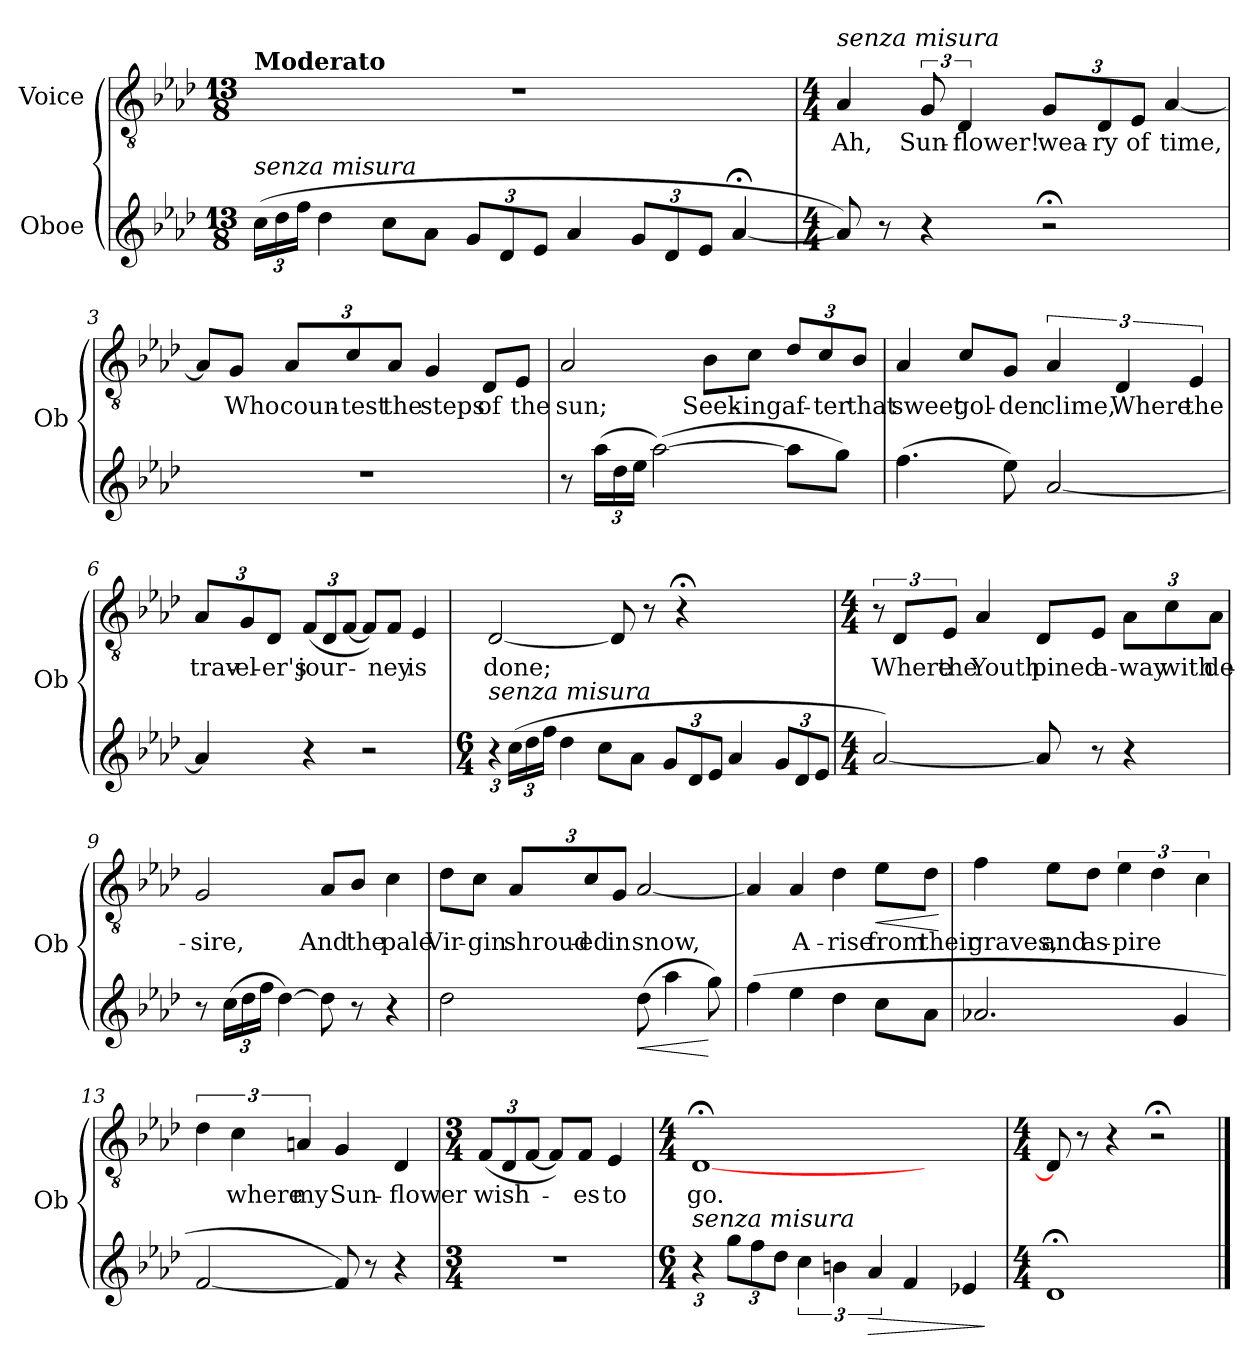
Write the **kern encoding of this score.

**kern	**dynam	**kern	**text	**dynam
*part2	*part2	*part1	*part1	*part1
*staff2	*staff2	*staff1	*staff1	*staff1
*I"Oboe	*	*I"Voice	*	*
*I'Ob	*	*	*	*
*clefG2	*	*clefGv2	*	*
*k[b-e-a-d-]	*	*k[b-e-a-d-]	*	*
*M13/8	*	*M13/8	*	*
*Xbrackettup	*	*	*	*
=1	=1	=1	=1	=1
!	!	!LO:TX:a:B:t=Moderato	!	!
!LO:TX:a:i:t=senza misura	!	!	!	!
(<24cc\LL	.	8%13r	.	.
24dd-\	.	.	.	.
24ff\JJ	.	.	.	.
4dd-\	.	.	.	.
8cc\L	.	.	.	.
8a-\J	.	.	.	.
12g/L	.	.	.	.
12d-/	.	.	.	.
12e-/J	.	.	.	.
4a-/	.	.	.	.
12g/L	.	.	.	.
12d-/	.	.	.	.
12e-/J	.	.	.	.
[4a-;</	.	.	.	.
=2	=2	=2	=2	=2
*M4/4	*	*M4/4	*	*
!	!	!LO:TX:a:i:t=senza misura	!	!
!	!	!	!LO:LY:b	!
8a-/])	.	4A-/	Ah,	.
8r	.	.	.	.
!	!	!	!LO:LY:b	!
4r	.	12G/	Sun-	.
!	!	!	!LO:LY:b	!
.	.	6D-/	-flower!	.
*	*	*Xbrackettup	*	*
!	!	!	!LO:LY:b	!
2r;<	.	12G/L	wea-	.
!	!	!	!LO:LY:b	!
.	.	12D-/	-ry	.
!	!	!	!LO:LY:b	!
.	.	12E-/J	of	.
!	!	!	!LO:LY:b	!
.	.	[4A-/	time,	.
!!LO:LB:g=z
=3	=3	=3	=3	=3
1r	.	8A-/L]	.	.
!	!	!	!LO:LY:b	!
.	.	8G/J	Who	.
!	!	!	!LO:LY:b	!
.	.	12A-/L	coun-	.
!	!	!	!LO:LY:b	!
.	.	12c/	-test	.
!	!	!	!LO:LY:b	!
.	.	12A-/J	the	.
!	!	!	!LO:LY:b	!
.	.	4G/	steps	.
!	!	!	!LO:LY:b	!
.	.	8D-/L	of	.
!	!	!	!LO:LY:b	!
.	.	8E-/J	the	.
=4	=4	=4	=4	=4
!	!	!	!LO:LY:b	!
8r	.	2A-/	sun;	.
(>24aa-\LL	.	.	.	.
24dd-\	.	.	.	.
24ee-\JJ	.	.	.	.
(>[2aa-\)	.	.	.	.
!	!	!	!LO:LY:b	!
.	.	8B-\L	Seek-	.
!	!	!	!LO:LY:b	!
.	.	8c\J	-ing	.
!	!	!	!LO:LY:b	!
8aa-\L]	.	12d-/L	af-	.
!	!	!	!LO:LY:b	!
.	.	12c/	-ter	.
8gg\J)	.	.	.	.
!	!	!	!LO:LY:b	!
.	.	12B-/J	that	.
!!LO:LB:g=z
=5	=5	=5	=5	=5
!	!	!	!LO:LY:b	!
(>4.ff\	.	4A-/	sweet	.
!	!	!	!LO:LY:b	!
.	.	8c/L	gol-	.
!	!	!	!LO:LY:b	!
8ee-\)	.	8G/J	-den	.
*	*	*brackettup	*	*
!	!	!	!LO:LY:b	!
[2a-/	.	6A-/	clime,	.
!	!	!	!LO:LY:b	!
.	.	6D-/	Where	.
!	!	!	!LO:LY:b	!
.	.	6E-/	the	.
=6	=6	=6	=6	=6
!	!	!	!LO:LY:b	!
4a-/]	.	12A-/L	trav-	.
!	!	!	!LO:LY:b	!
.	.	12G/	-el-	.
!	!	!	!LO:LY:b	!
.	.	12D-/J	-er's	.
*	*	*Xbrackettup	*	*
!	!	!	!LO:LY:b	!
4r	.	(>12F/L	jour-	.
.	.	12D-/	.	.
.	.	[12F/J	.	.
2r	.	8F/L])	.	.
!	!	!	!LO:LY:b	!
.	.	8F/J	-ney	.
!	!	!	!LO:LY:b	!
.	.	4E-/	is	.
!!LO:LB:g=z
=7	=7	=7	=7	=7
*M6/4	*	*	*	*
!LO:TX:a:i:t=senza misura	!	!	!	!
!LO:N:vis=8	!	!	!LO:LY:b	!
12r	.	[2D-/	done;	.
(<24cc\LL	.	.	.	.
24dd-\	.	.	.	.
24ff\JJ	.	.	.	.
4dd-\	.	.	.	.
8cc\L	.	.	.	.
.	.	8D-/]	.	.
8a-\J	.	.	.	.
.	.	8r	.	.
12g/L	.	.	.	.
.	.	4r;<	.	.
12d-/	.	.	.	.
12e-/J	.	.	.	.
4a-/	.	.	.	.
.	.	24%11ryy	.	.
12g/L	.	.	.	.
12d-/	.	.	.	.
12e-/J	.	.	.	.
=8	=8	=8	=8	=8
*M4/4	*	*M4/4	*	*
*	*	*brackettup	*	*
[2a-/)	.	12r	.	.
!	!	!	!LO:LY:b	!
.	.	12D-/L	Where	.
!	!	!	!LO:LY:b	!
.	.	12E-/J	the	.
!	!	!	!LO:LY:b	!
.	.	4A-/	Youth	.
!	!	!	!LO:LY:b	!
8a-/]	.	8D-/L	pined	.
!	!	!	!LO:LY:b	!
8r	.	8E-/J	a-	.
*	*	*Xbrackettup	*	*
!	!	!	!LO:LY:b	!
4r	.	12A-\L	-way	.
!	!	!	!LO:LY:b	!
.	.	12c\	with	.
!	!	!	!LO:LY:b	!
.	.	12A-\J	de-	.
!!LO:LB:g=z
=9	=9	=9	=9	=9
!	!	!	!LO:LY:b	!
8r	.	2G/	-sire,	.
(>24cc\LL	.	.	.	.
24dd-\	.	.	.	.
24ff\JJ	.	.	.	.
[4dd-\)	.	.	.	.
!	!	!	!LO:LY:b	!
8dd-\]	.	8A-/L	And	.
!	!	!	!LO:LY:b	!
8r	.	8B-/J	the	.
!	!	!	!LO:LY:b	!
4r	.	4c\	pale	.
=10	=10	=10	=10	=10
!	!	!	!LO:LY:b	!
2dd-\	.	8d-\L	Vir-	.
!	!	!	!LO:LY:b	!
.	.	8c\J	-gin	.
*	*	*brackettup	*	*
!	!	!	!LO:LY:b	!
.	.	12A-/L	shroud-	.
!	!	!	!LO:LY:b	!
.	.	12c/	-ed	.
!	!	!	!LO:LY:b	!
.	.	12G/J	in	.
!	!LO:HP:b	!	!LO:LY:b	!
(>8dd-\	<	[2A-/	snow,	.
4aa-\	.	.	.	.
8gg\)	[	.	.	.
!!LO:LB:g=z
=11	=11	=11	=11	=11
(>4ff\	.	4A-/]	.	.
!	!	!	!LO:LY:b	!
4ee-\	.	4A-/	A-	.
!	!	!	!LO:LY:b	!
4dd-\	.	4d-\	-rise	.
!	!	!	!LO:LY:b	!LO:HP:b
8cc\L	.	8e-\L	from	<
!	!	!	!LO:LY:b	!
8a-\J	.	8d-\J	their	.
.	.	.	.	[
=12	=12	=12	=12	=12
!	!	!	!LO:LY:b	!
2.a-X/	.	4f\	graves,	.
!	!	!	!LO:LY:b	!
.	.	8e-\L	and	.
!	!	!	!LO:LY:b	!
.	.	8d-\J	as-	.
!	!	!	!LO:LY:b	!
.	.	6e-\	-pire	.
.	.	6d-\	.	.
4g/	.	.	.	.
.	.	6c\	.	.
=13	=13	=13	=13	=13
[2f/	.	6d-\	.	.
!	!	!	!LO:LY:b	!
.	.	6c\	where	.
!	!	!	!LO:LY:b	!
.	.	6An/	my	.
!	!	!	!LO:LY:b	!
8f/])	.	4G/	Sun-	.
8r	.	.	.	.
!	!	!	!LO:LY:b	!
4r	.	4D-/	-flower	.
!!LO:PB:g=z
=14	=14	=14	=14	=14
*M3/4	*	*M3/4	*	*
*	*	*Xbrackettup	*	*
!	!	!	!LO:LY:b	!
2.r	.	(>12F/L	wish-	.
.	.	12D-/	.	.
.	.	[12F/J	.	.
.	.	8F/L])	.	.
!	!	!	!LO:LY:b	!
.	.	8F/J	-es	.
!	!	!	!LO:LY:b	!
.	.	4E-/	to	.
=15	=15	=15	=15	=15
*M6/4	*	*M4/4	*	*
!LO:TX:a:i:t=senza misura	!	!	!	!
!LO:N:vis=4	!	!	!LO:LY:b	!
6r	.	[1D-;<	go.	.
12gg\L	.	.	.	.
12ff\	.	.	.	.
12dd-\J	.	.	.	.
*brackettup	*	*	*	*
6cc\	.	.	.	.
6bn\	.	.	.	.
!	!LO:HP:b	!	!	!
6a-/	>	.	.	.
4f/	.	.	.	.
.	.	12%5ryy	.	.
4e-X/	.	.	.	.
.	]	.	.	.
=16	=16	=16	=16	=16
*M4/4	*	*M4/4	*	*
1d-;<	.	8D-/]	.	.
.	.	8r	.	.
.	.	4r	.	.
.	.	2r;<	.	.
==	==	==	==	==
*-	*-	*-	*-	*-
